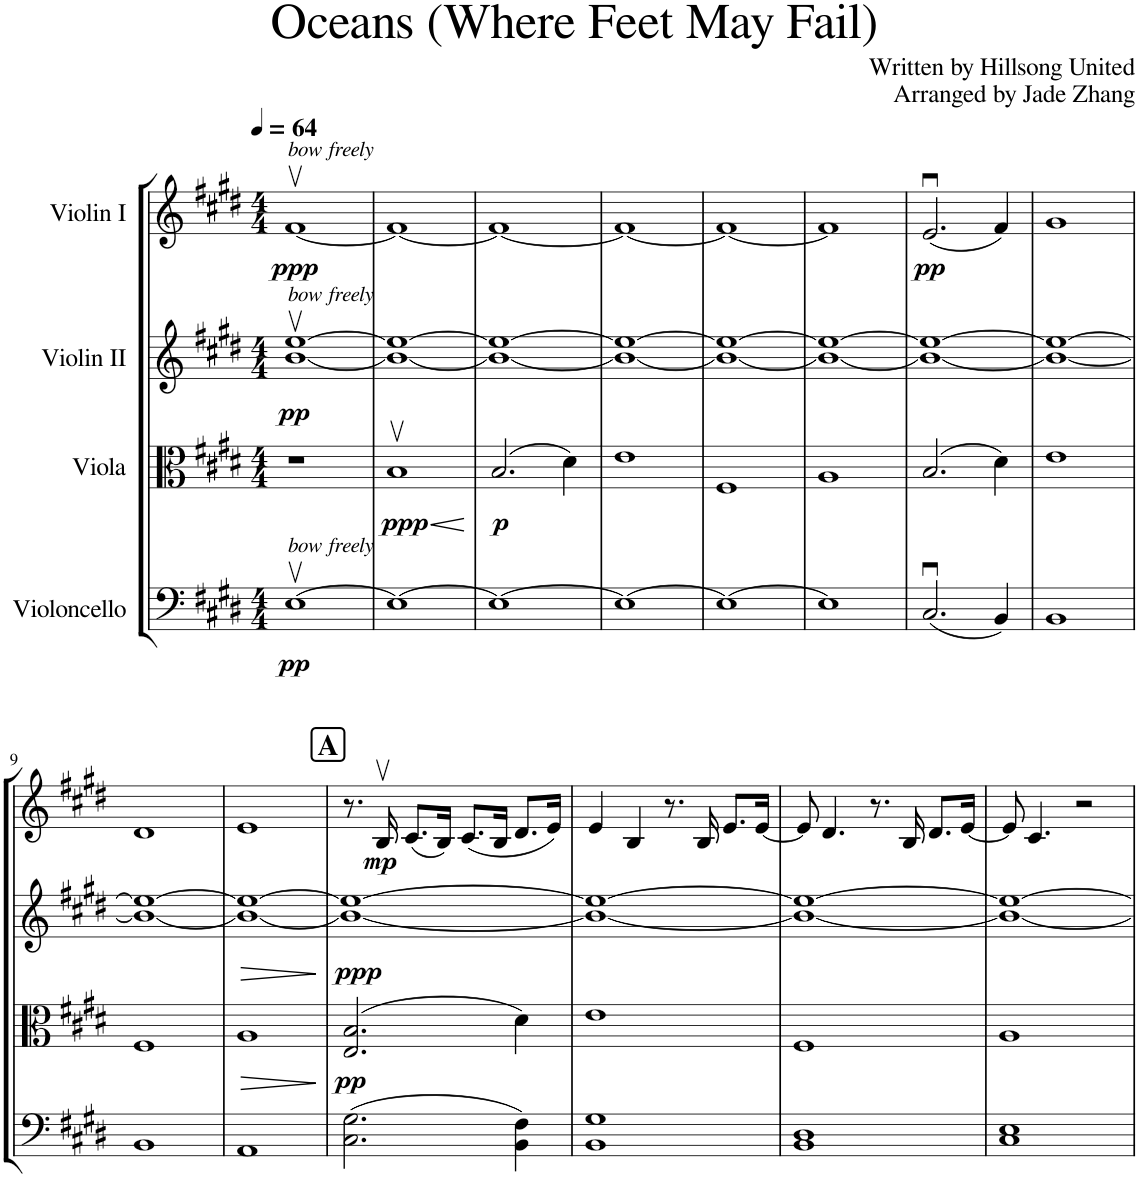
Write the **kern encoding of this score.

**kern	**dynam	**kern	**dynam	**kern	**dynam	**kern	**dynam
*part4	*part4	*part3	*part3	*part2	*part2	*part1	*part1
*staff4	*staff4	*staff3	*staff3	*staff2	*staff2	*staff1	*staff1
*I"Violoncello	*	*I"Viola	*	*I"Violin II	*	*I"Violin I	*
*I'Vc	*	*I'Vla	*	*I'Vln	*	*I'Vln	*
*clefF4	*	*clefC3	*	*clefG2	*	*clefG2	*
*k[f#c#g#d#]	*	*k[f#c#g#d#]	*	*k[f#c#g#d#]	*	*k[f#c#g#d#]	*
*M4/4	*	*M4/4	*	*M4/4	*	*M4/4	*
*MM64	*	*MM64	*	*MM64	*	*MM64	*
=1	=1	=1	=1	=1	=1	=1	=1
!	!	!	!	!	!	!LO:TX:a:i:t=bow freely	!
!	!	!	!	!LO:TX:a:i:t=bow freely	!	!	!
!LO:TX:a:i:t=bow freely	!	!	!	!	!	!	!
!	!LO:DY:b	!	!	!	!LO:DY:b	!	!LO:DY:b
[1Ev	pp	1r	.	[1bv [1eev	pp	[1f#v	ppp
=2	=2	=2	=2	=2	=2	=2	=2
!	!	!	!LO:HP:b	!	!	!	!
!	!	!	!LO:DY:n=1:b	!	!	!	!
1E_	.	1Bv	< ppp	1b_ 1ee_	.	1f#_	.
.	.	.	[	.	.	.	.
=3	=3	=3	=3	=3	=3	=3	=3
!	!	!	!LO:DY:b	!	!	!	!
1E_	.	(2.B/	p	1b_ 1ee_	.	1f#_	.
.	.	4d#\)	.	.	.	.	.
=4	=4	=4	=4	=4	=4	=4	=4
1E_	.	1e	.	1b_ 1ee_	.	1f#_	.
=5	=5	=5	=5	=5	=5	=5	=5
1E_	.	1F#	.	1b_ 1ee_	.	1f#_	.
=6	=6	=6	=6	=6	=6	=6	=6
1E]	.	1A	.	1b_ 1ee_	.	1f#]	.
=7	=7	=7	=7	=7	=7	=7	=7
!	!	!	!	!	!	!	!LO:DY:b
(2.C#u/	.	(2.B/	.	1b_ 1ee_	.	(2.eu/	pp
4BB/)	.	4d#\)	.	.	.	4f#/)	.
=8	=8	=8	=8	=8	=8	=8	=8
1BB	.	1e	.	1b_ 1ee_	.	1g#	.
!!LO:LB:g=z
=9	=9	=9	=9	=9	=9	=9	=9
1BB	.	1F#	.	1b_ 1ee_	.	1d#	.
=10	=10	=10	=10	=10	=10	=10	=10
!	!	!	!LO:HP:b	!	!LO:HP:b	!	!
1AA	.	1A	>	1b_ 1ee_	>	1e	.
.	.	.	]	.	]	.	.
!!LO:REH:place=s1:a:B:cj:fs=14:t=A
=11	=11	=11	=11	=11	=11	=11	=11
!	!	!	!LO:DY:b	!	!LO:DY:b	!	!
(2.C#\ 2.G#\	.	(2.E/ 2.B/	pp	1b_ 1ee_	ppp	8.r	.
!	!	!	!	!	!	!	!LO:DY:b
.	.	.	.	.	.	16Bv/	mp
.	.	.	.	.	.	(8.c#/L	.
.	.	.	.	.	.	16B/Jk)	.
.	.	.	.	.	.	(8.c#/L	.
.	.	.	.	.	.	16B/Jk	.
4BB\ 4F#\)	.	4d#\)	.	.	.	8.d#/L	.
.	.	.	.	.	.	16e/Jk)	.
=12	=12	=12	=12	=12	=12	=12	=12
1BB 1G#	.	1e	.	1b_ 1ee_	.	4e/	.
.	.	.	.	.	.	4B/	.
.	.	.	.	.	.	8.r	.
.	.	.	.	.	.	16B/	.
.	.	.	.	.	.	8.e/L	.
.	.	.	.	.	.	[16e/Jk	.
=13	=13	=13	=13	=13	=13	=13	=13
1BB 1D#	.	1F#	.	1b_ 1ee_	.	8e/]	.
.	.	.	.	.	.	4.d#/	.
.	.	.	.	.	.	8.r	.
.	.	.	.	.	.	16B/	.
.	.	.	.	.	.	8.d#/L	.
.	.	.	.	.	.	[16e/Jk	.
=14	=14	=14	=14	=14	=14	=14	=14
1C# 1E	.	1A	.	1b_ 1ee_	.	8e/]	.
.	.	.	.	.	.	4.c#/	.
.	.	.	.	.	.	2r	.
=	=	=	=	=	=	=	=
*-	*-	*-	*-	*-	*-	*-	*-
